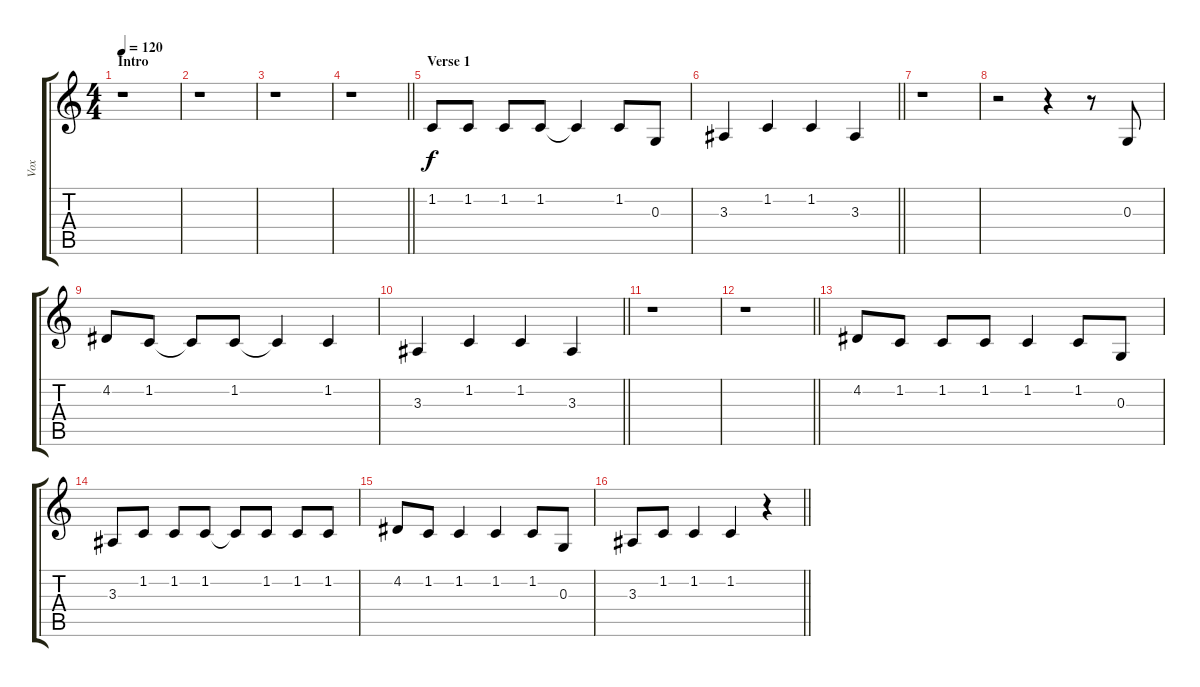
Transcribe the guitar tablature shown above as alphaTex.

\track ("Vox" "Vox") {instrument bassoon}
\staff {score tabs}
\tuning (E4 B3 G3 D3 A2 E2) {hide}
\ts (4 4)
\section ("" "Intro")
\tempo 120
\clef g2
\ks c
r.1{dy f instrument bassoon} |
r.1 |
r.1 |
\barLineRight lightlight
r.1 |
\section ("" "Verse 1")
1.2.8 1.2.8 1.2.8 1.2.8 1.2{t}.4 1.2.8 0.3.8 |
\barLineRight lightlight
3.3.4 1.2.4 1.2.4 3.3.4 |
r.1 |
r.2 r.4 r.8 0.3.8 |
4.2.8 1.2.8 1.2{t}.8 1.2.8 1.2{t}.4 1.2.4 |
\barLineRight lightlight
3.3.4 1.2.4 1.2.4 3.3.4 |
r.1 |
\barLineRight lightlight
r.1 |
4.2.8 1.2.8 1.2.8 1.2.8 1.2.4 1.2.8 0.3.8 |
3.3.8 1.2.8 1.2.8 1.2.8 1.2{t}.8 1.2.8 1.2.8 1.2.8 |
4.2.8 1.2.8 1.2.4 1.2.4 1.2.8 0.3.8 |
\barLineRight lightlight
3.3.8 1.2.8 1.2.4 1.2.4 r.4
